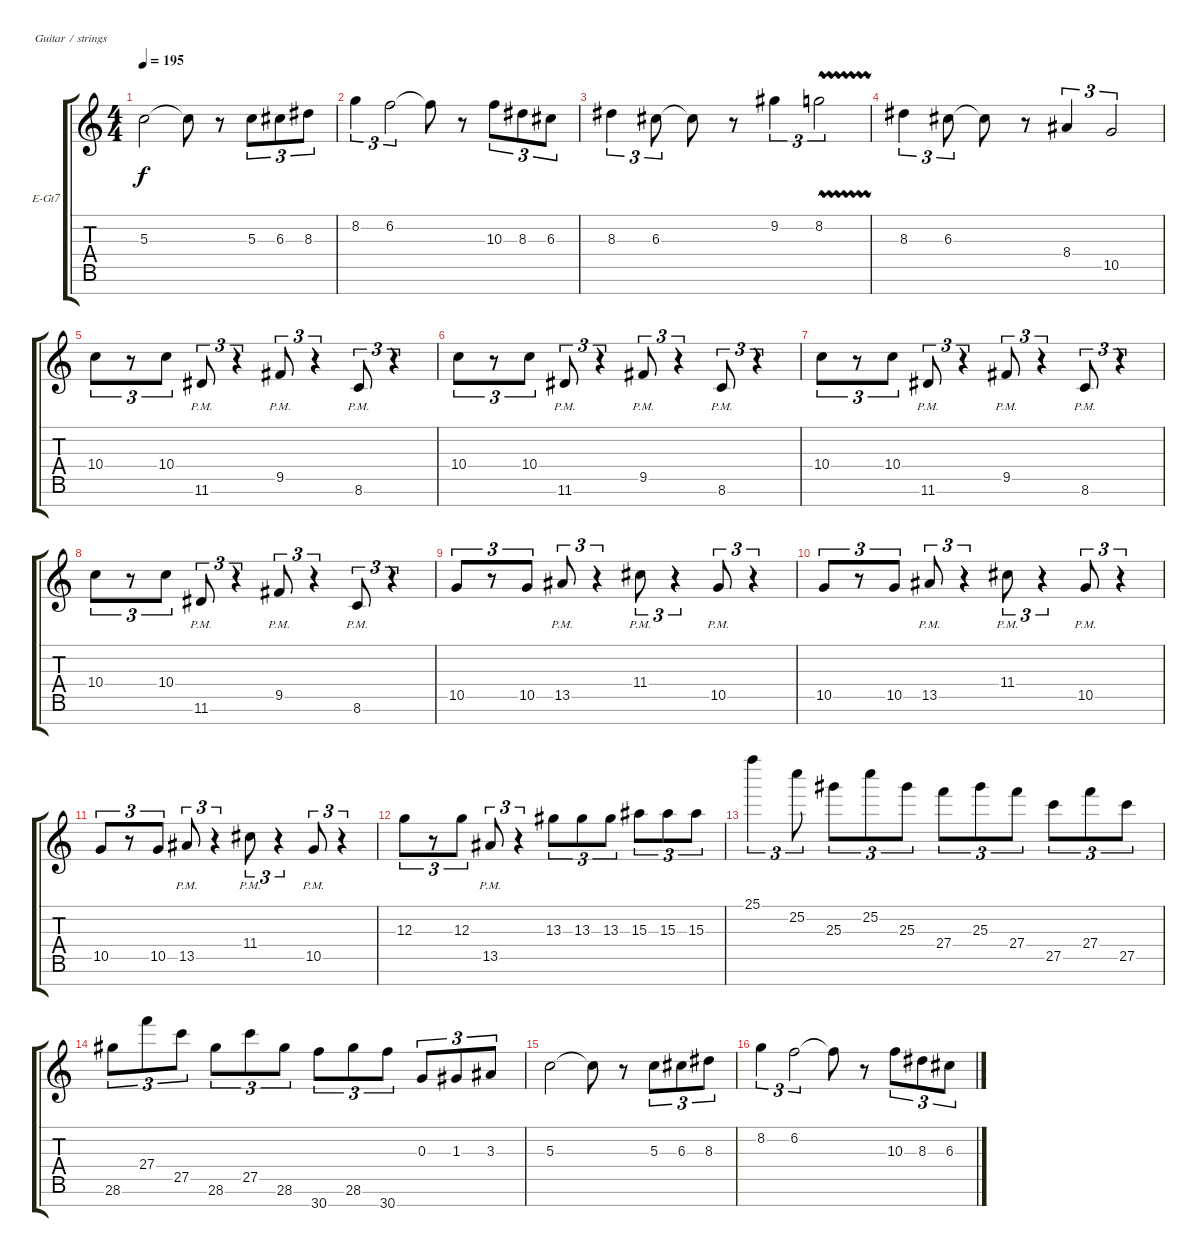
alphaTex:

\defaultSystemsLayout 4
\bracketExtendMode groupsimilarinstruments
\firstSystemTrackNameOrientation horizontal
\otherSystemsTrackNameOrientation horizontal
\track ("Electric Guitar" "E-Gt7") {instrument overdrivenguitar}
\staff {score tabs}
\tuning (E4 B3 G3 D3 A2 E2 B1)
\ts (4 4)
\tempo 195
\clef g2
\ks c
5.3.2{dy f} 5.3{t}.8 r.8 5.3.8{tu (3 2)} 6.3.8{tu (3 2)} 8.3.8{tu (3 2)} |
8.2.4{tu (3 2)} 6.2.2{tu (3 2)} 6.2{t}.8 r.8 10.3.8{tu (3 2)} 8.3.8{tu (3 2)} 6.3.8{tu (3 2)} |
8.3.4{tu (3 2)} 6.3.8{tu (3 2)} 6.3{t}.8 r.8 9.2.4{tu (3 2)} 8.2{vw}.2{tu (3 2)} |
8.3.4{tu (3 2)} 6.3.8{tu (3 2)} 6.3{t}.8 r.8 8.4.4{tu (3 2)} 10.5.2{tu (3 2)} |
10.4.8{tu (3 2)} r.8{tu (3 2)} 10.4.8{tu (3 2)} 11.6{pm}.8{tu (3 2)} r.4{tu (3 2)} 9.5{pm}.8{tu (3 2)} r.4{tu (3 2)} 8.6{pm}.8{tu (3 2)} r.4{tu (3 2)} |
10.4.8{tu (3 2)} r.8{tu (3 2)} 10.4.8{tu (3 2)} 11.6{pm}.8{tu (3 2)} r.4{tu (3 2)} 9.5{pm}.8{tu (3 2)} r.4{tu (3 2)} 8.6{pm}.8{tu (3 2)} r.4{tu (3 2)} |
10.4.8{tu (3 2)} r.8{tu (3 2)} 10.4.8{tu (3 2)} 11.6{pm}.8{tu (3 2)} r.4{tu (3 2)} 9.5{pm}.8{tu (3 2)} r.4{tu (3 2)} 8.6{pm}.8{tu (3 2)} r.4{tu (3 2)} |
10.4.8{tu (3 2)} r.8{tu (3 2)} 10.4.8{tu (3 2)} 11.6{pm}.8{tu (3 2)} r.4{tu (3 2)} 9.5{pm}.8{tu (3 2)} r.4{tu (3 2)} 8.6{pm}.8{tu (3 2)} r.4{tu (3 2)} |
10.5.8{tu (3 2)} r.8{tu (3 2)} 10.5.8{tu (3 2)} 13.5{pm}.8{tu (3 2)} r.4{tu (3 2)} 11.4{pm}.8{tu (3 2)} r.4{tu (3 2)} 10.5{pm}.8{tu (3 2)} r.4{tu (3 2)} |
10.5.8{tu (3 2)} r.8{tu (3 2)} 10.5.8{tu (3 2)} 13.5{pm}.8{tu (3 2)} r.4{tu (3 2)} 11.4{pm}.8{tu (3 2)} r.4{tu (3 2)} 10.5{pm}.8{tu (3 2)} r.4{tu (3 2)} |
10.5.8{tu (3 2)} r.8{tu (3 2)} 10.5.8{tu (3 2)} 13.5{pm}.8{tu (3 2)} r.4{tu (3 2)} 11.4{pm}.8{tu (3 2)} r.4{tu (3 2)} 10.5{pm}.8{tu (3 2)} r.4{tu (3 2)} |
12.3.8{tu (3 2)} r.8{tu (3 2)} 12.3.8{tu (3 2)} 13.5{pm}.8{tu (3 2)} r.4{tu (3 2)} 13.3.8{tu (3 2)} 13.3.8{tu (3 2)} 13.3.8{tu (3 2)} 15.3.8{tu (3 2)} 15.3.8{tu (3 2)} 15.3.8{tu (3 2)} |
25.1.4{tu (3 2)} 25.2.8{tu (3 2)} 25.3.8{tu (3 2)} 25.2.8{tu (3 2)} 25.3.8{tu (3 2)} 27.4.8{tu (3 2)} 25.3.8{tu (3 2)} 27.4.8{tu (3 2)} 27.5.8{tu (3 2)} 27.4.8{tu (3 2)} 27.5.8{tu (3 2)} |
28.6.8{tu (3 2)} 27.4.8{tu (3 2)} 27.5.8{tu (3 2)} 28.6.8{tu (3 2)} 27.5.8{tu (3 2)} 28.6.8{tu (3 2)} 30.7.8{tu (3 2)} 28.6.8{tu (3 2)} 30.7.8{tu (3 2)} 0.3.8{tu (3 2)} 1.3.8{tu (3 2)} 3.3.8{tu (3 2)} |
5.3.2 5.3{t}.8 r.8 5.3.8{tu (3 2)} 6.3.8{tu (3 2)} 8.3.8{tu (3 2)} |
8.2.4{tu (3 2)} 6.2.2{tu (3 2)} 6.2{t}.8 r.8 10.3.8{tu (3 2)} 8.3.8{tu (3 2)} 6.3.8{tu (3 2)}
